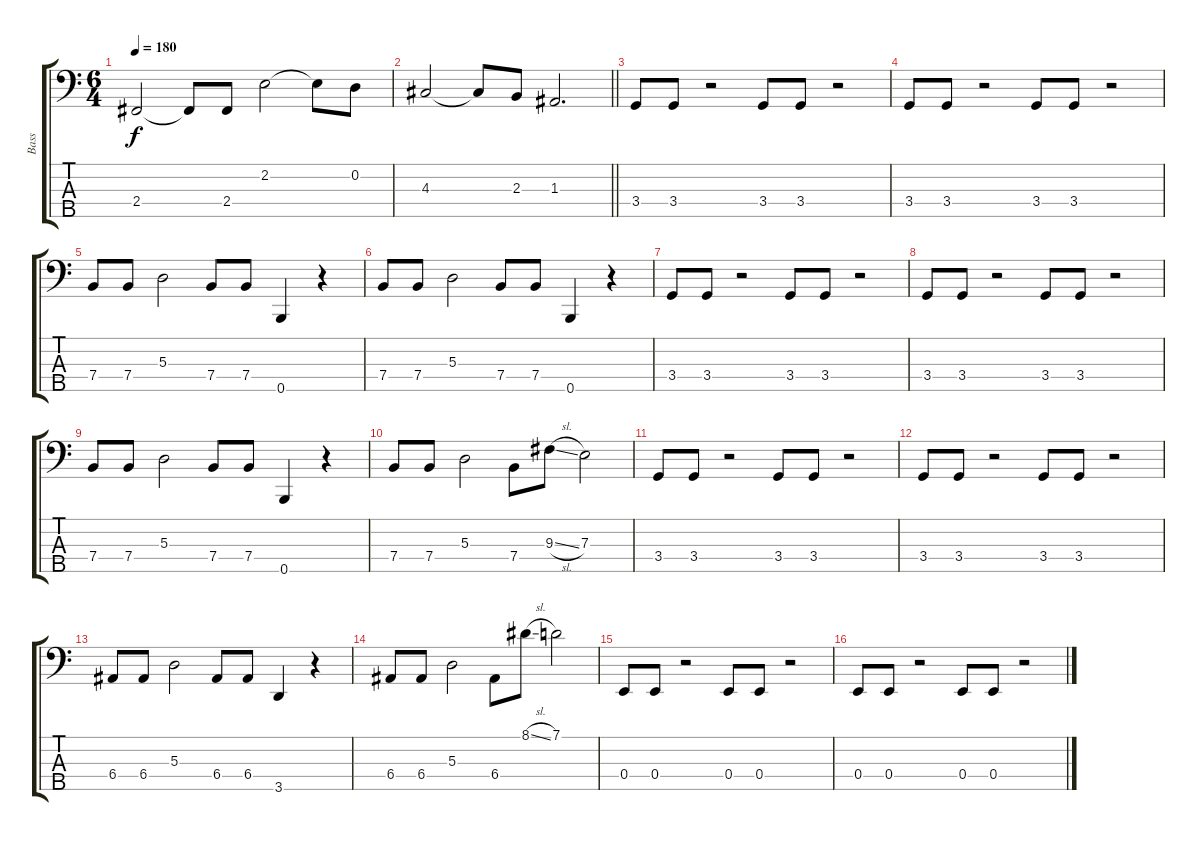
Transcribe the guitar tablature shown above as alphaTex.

\track ("Bass" "Bass") {instrument slapbass1}
\staff {score tabs}
\tuning (G2 D2 A1 E1 B0) {hide}
\ts (6 4)
\tempo 180
\clef f4
\ks c
2.4.2{dy f} 2.4{t}.8 2.4.8 2.2.2 2.2{t}.8 0.2.8 |
\barLineRight lightlight
4.3.2 4.3{t}.8 2.3.8 1.3.2{d} |
3.4.8 3.4.8 r.2 3.4.8 3.4.8 r.2 |
3.4.8 3.4.8 r.2 3.4.8 3.4.8 r.2 |
7.4.8 7.4.8 5.3.2 7.4.8 7.4.8 0.5.4 r.4 |
7.4.8 7.4.8 5.3.2 7.4.8 7.4.8 0.5.4 r.4 |
3.4.8 3.4.8 r.2 3.4.8 3.4.8 r.2 |
3.4.8 3.4.8 r.2 3.4.8 3.4.8 r.2 |
7.4.8 7.4.8 5.3.2 7.4.8 7.4.8 0.5.4 r.4 |
7.4.8 7.4.8 5.3.2 7.4.8 9.3{sl}.8 7.3.2 |
3.4.8 3.4.8 r.2 3.4.8 3.4.8 r.2 |
3.4.8 3.4.8 r.2 3.4.8 3.4.8 r.2 |
6.4.8 6.4.8 5.3.2 6.4.8 6.4.8 3.5.4 r.4 |
6.4.8 6.4.8 5.3.2 6.4.8 8.1{sl}.8 7.1.2 |
0.4.8 0.4.8 r.2 0.4.8 0.4.8 r.2 |
0.4.8 0.4.8 r.2 0.4.8 0.4.8 r.2
